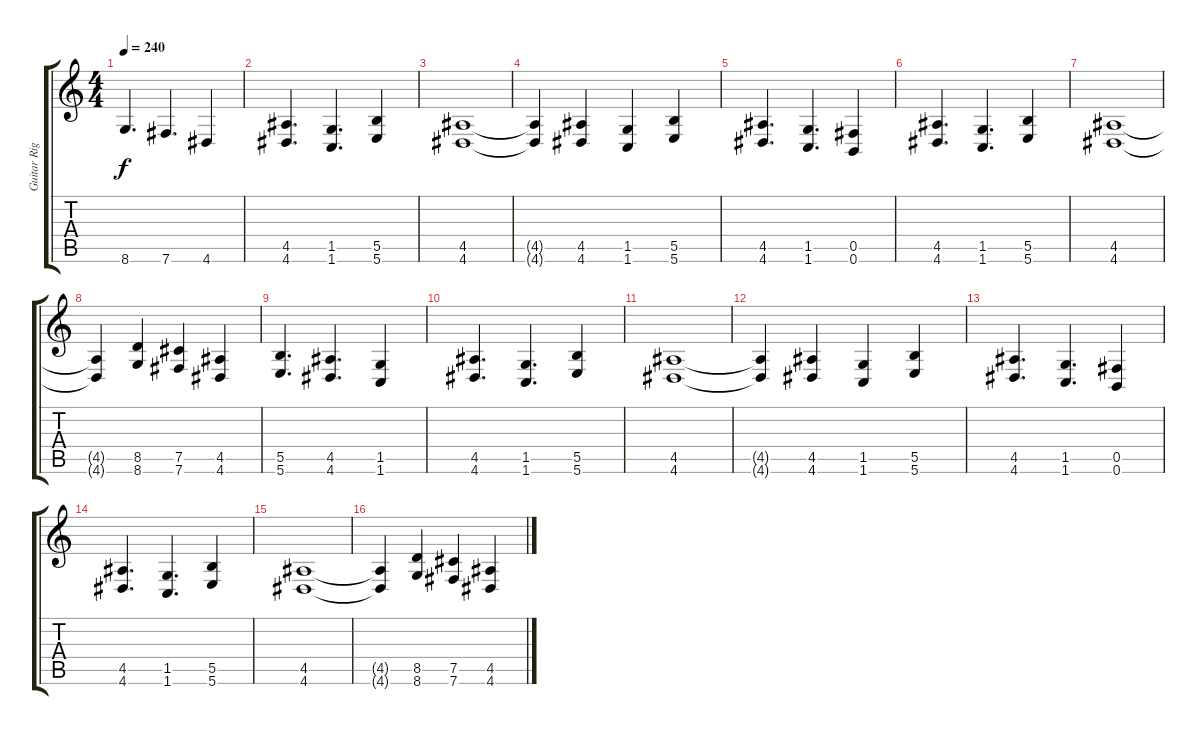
\track ("Guitar Right" "Guitar Rig") {instrument overdrivenguitar}
\staff {score tabs}
\tuning (Db4 Ab3 E3 B2 Gb2 B1) {hide}
\ts (4 4)
\tempo 240
\clef g2
\ks c
8.6.4{d dy f} 7.6.4{d} 4.6.4 |
(4.5 4.6).4{d} (1.5 1.6).4{d} (5.5 5.6).4 |
(4.5 4.6).1 |
(4.5{t} 4.6{t}).4 (4.5 4.6).4 (1.5 1.6).4 (5.5 5.6).4 |
(4.5 4.6).4{d} (1.5 1.6).4{d} (0.5 0.6).4 |
(4.5 4.6).4{d} (1.5 1.6).4{d} (5.5 5.6).4 |
(4.5 4.6).1 |
(4.5{t} 4.6{t}).4 (8.5 8.6).4 (7.5 7.6).4 (4.5 4.6).4 |
(5.5 5.6).4{d} (4.5 4.6).4{d} (1.5 1.6).4 |
(4.5 4.6).4{d} (1.5 1.6).4{d} (5.5 5.6).4 |
(4.5 4.6).1 |
(4.5{t} 4.6{t}).4 (4.5 4.6).4 (1.5 1.6).4 (5.5 5.6).4 |
(4.5 4.6).4{d} (1.5 1.6).4{d} (0.5 0.6).4 |
(4.5 4.6).4{d} (1.5 1.6).4{d} (5.5 5.6).4 |
(4.5 4.6).1 |
(4.5{t} 4.6{t}).4 (8.5 8.6).4 (7.5 7.6).4 (4.5 4.6).4
